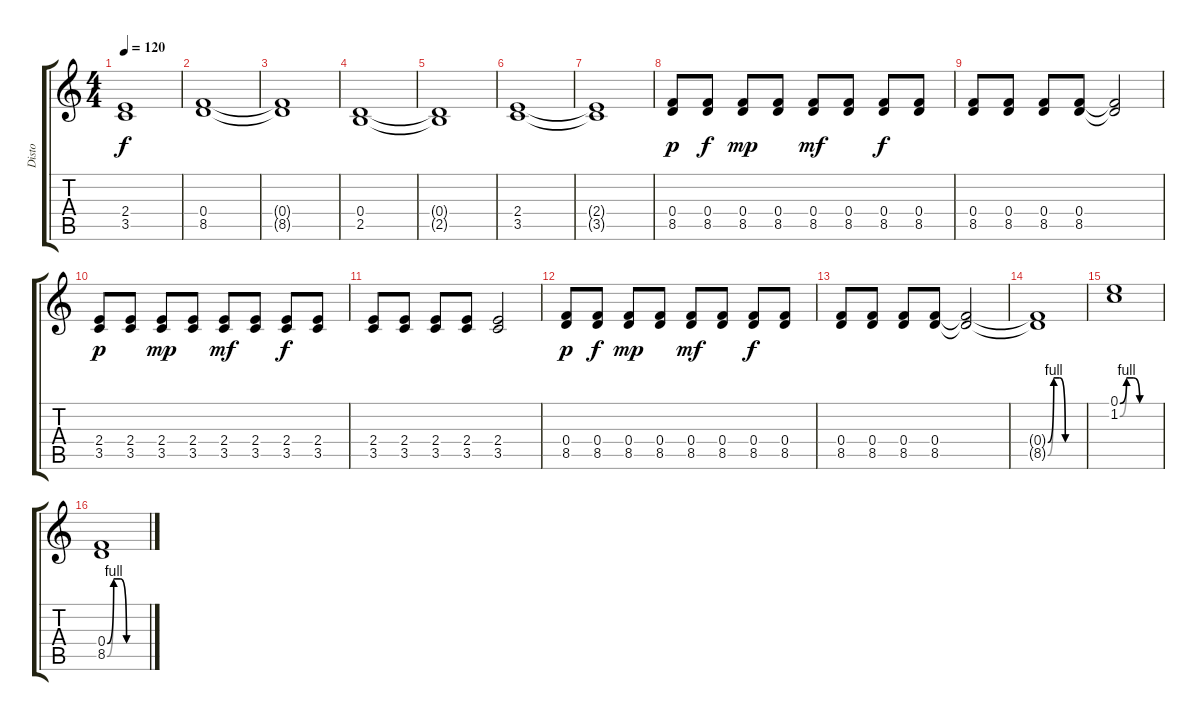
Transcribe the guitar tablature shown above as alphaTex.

\track ("Disto" "Disto") {instrument distortionguitar}
\staff {score tabs}
\tuning (E4 B3 G3 D3 A2 E2) {hide}
\ts (4 4)
\tempo 120
\clef g2
\ks c
(2.4{t} 3.5{t}).1{dy f} |
(0.4 8.5).1 |
(0.4{t} 8.5{t}).1 |
(0.4 2.5).1 |
(0.4{t} 2.5{t}).1 |
(2.4 3.5).1 |
(2.4{t} 3.5{t}).1 |
(0.4 8.5).8{dy p} (0.4 8.5).8{dy f} (0.4 8.5).8{dy mp} (0.4 8.5).8 (0.4 8.5).8{dy mf} (0.4 8.5).8 (0.4 8.5).8{dy f} (0.4 8.5).8 |
(0.4 8.5).8 (0.4 8.5).8 (0.4 8.5).8 (0.4 8.5).8 (0.4{t} 8.5{t}).2 |
(2.4 3.5).8{dy p} (2.4 3.5).8 (2.4 3.5).8{dy mp} (2.4 3.5).8 (2.4 3.5).8{dy mf} (2.4 3.5).8 (2.4 3.5).8{dy f} (2.4 3.5).8 |
(2.4 3.5).8 (2.4 3.5).8 (2.4 3.5).8 (2.4 3.5).8 (2.4 3.5).2 |
(0.4 8.5).8{dy p} (0.4 8.5).8{dy f} (0.4 8.5).8{dy mp} (0.4 8.5).8 (0.4 8.5).8{dy mf} (0.4 8.5).8 (0.4 8.5).8{dy f} (0.4 8.5).8 |
(0.4 8.5).8 (0.4 8.5).8 (0.4 8.5).8 (0.4 8.5).8 (0.4{t} 8.5{t}).2 |
(0.4{be (custom 0 0 10 4 20 4 30 0 60 0) t} 8.5{be (custom 0 0 10 4 20 4 30 0 60 0) t}).1 |
(0.1{be (custom 0 0 10 4 20 4 30 0 60 0)} 1.2{be (custom 0 0 10 4 20 4 30 0 60 0)}).1 |
(0.4{be (custom 0 0 10 4 20 4 30 0 60 0)} 8.5{be (custom 0 0 10 4 20 4 30 0 60 0)}).1
